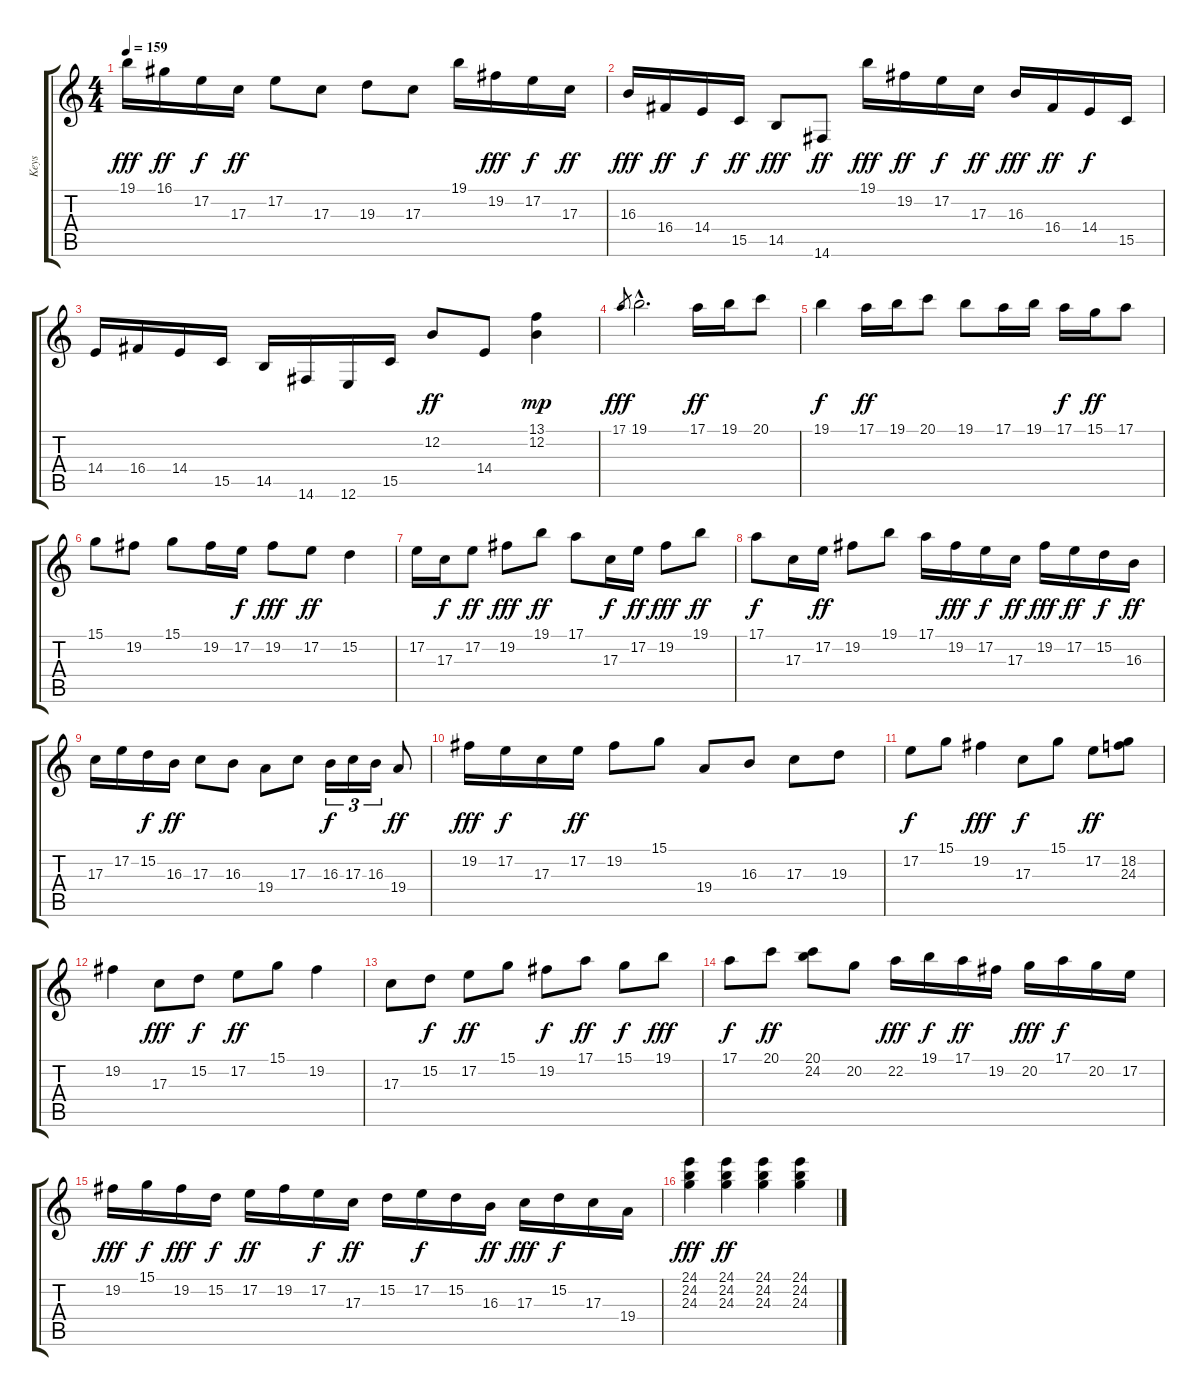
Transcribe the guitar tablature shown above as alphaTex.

\track ("Keys" "Keys") {instrument churchorgan}
\staff {score tabs}
\tuning (E4 B3 G3 D3 A2 E2) {hide}
\ts (4 4)
\tempo 159
\clef g2
\ks c
19.1.16{dy fff} 16.1.16{dy ff} 17.2.16{dy f} 17.3.16{dy ff} 17.2.8 17.3.8 19.3.8 17.3.8 19.1.16 19.2.16{dy fff} 17.2.16{dy f} 17.3.16{dy ff} |
16.3.16{dy fff} 16.4.16{dy ff} 14.4.16{dy f} 15.5.16{dy ff} 14.5.8{dy fff} 14.6.8{dy ff} 19.1.16{dy fff} 19.2.16{dy ff} 17.2.16{dy f} 17.3.16{dy ff} 16.3.16{dy fff} 16.4.16{dy ff} 14.4.16{dy f} 15.5.16 |
14.4.16 16.4.16 14.4.16 15.5.16 14.5.16 14.6.16 12.6.16 15.5.16 12.2.8{dy ff} 14.4.8 (13.1 12.2).4{dy mp} |
17.1.8{gr dy fff} 19.1{hac}.2{d} 17.1.16{dy ff} 19.1.16 20.1.8 |
19.1.4{dy f} 17.1.16{dy ff} 19.1.16 20.1.8 19.1.8 17.1.16 19.1.16 17.1.16{dy f} 15.1.16{dy ff} 17.1.8 |
15.1.8 19.2.8 15.1.8 19.2.16 17.2.16{dy f} 19.2.8{dy fff} 17.2.8{dy ff} 15.2.4 |
17.2.16 17.3.16{dy f} 17.2.8{dy ff} 19.2.8{dy fff} 19.1.8{dy ff} 17.1.8 17.3.16{dy f} 17.2.16{dy ff} 19.2.8{dy fff} 19.1.8{dy ff} |
17.1.8{dy f} 17.3.16 17.2.16{dy ff} 19.2.8 19.1.8 17.1.16 19.2.16{dy fff} 17.2.16{dy f} 17.3.16{dy ff} 19.2.16{dy fff} 17.2.16{dy ff} 15.2.16{dy f} 16.3.16{dy ff} |
17.3.16 17.2.16 15.2.16{dy f} 16.3.16{dy ff} 17.3.8 16.3.8 19.4.8 17.3.8 16.3.16{tu (3 2) dy f} 17.3.16{tu (3 2)} 16.3.16{tu (3 2)} 19.4.8{dy ff} |
19.2.16{dy fff} 17.2.16{dy f} 17.3.16 17.2.16{dy ff} 19.2.8 15.1.8 19.4.8 16.3.8 17.3.8 19.3.8 |
17.2.8{dy f} 15.1.8 19.2.4{dy fff} 17.3.8{dy f} 15.1.8 17.2.8{dy ff} (18.2 24.3).8 |
19.2.4 17.3.8{dy fff} 15.2.8{dy f} 17.2.8{dy ff} 15.1.8 19.2.4 |
17.3.8 15.2.8{dy f} 17.2.8{dy ff} 15.1.8 19.2.8{dy f} 17.1.8{dy ff} 15.1.8{dy f} 19.1.8{dy fff} |
17.1.8{dy f} 20.1.8{dy ff} (20.1 24.2).8 20.2.8 22.2.16{dy fff} 19.1.16{dy f} 17.1.16{dy ff} 19.2.16 20.2.16{dy fff} 17.1.16{dy f} 20.2.16 17.2.16 |
19.2.16{dy fff} 15.1.16{dy f} 19.2.16{dy fff} 15.2.16{dy f} 17.2.16{dy ff} 19.2.16 17.2.16{dy f} 17.3.16{dy ff} 15.2.16 17.2.16{dy f} 15.2.16 16.3.16{dy ff} 17.3.16{dy fff} 15.2.16{dy f} 17.3.16 19.4.16 |
(24.1 24.2 24.3).4{dy fff} (24.1 24.2 24.3).4{dy ff} (24.1 24.2 24.3).4 (24.1 24.2 24.3).4
